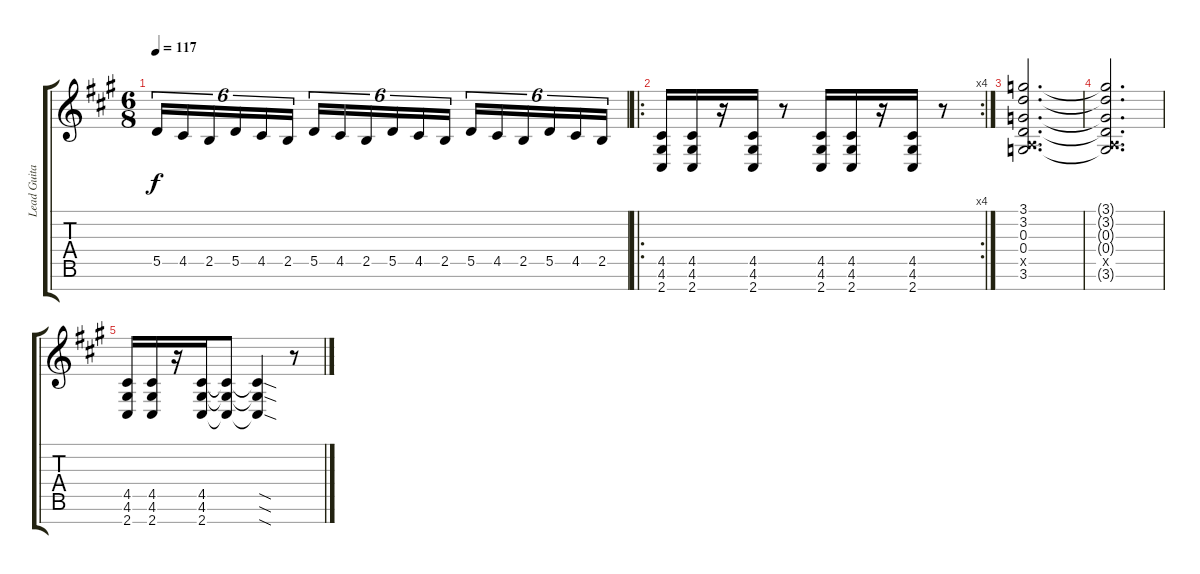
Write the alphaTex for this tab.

\track ("Lead Guitar 1" "Lead Guita") {instrument overdrivenguitar}
\staff {score tabs}
\tuning (E4 B3 G3 D3 A2 E2 B1) {hide}
\ts (6 8)
\tempo 117
\clef g2
\ks a
5.5.16{tu (6 4) dy f} 4.5.16{tu (6 4)} 2.5.16{tu (6 4)} 5.5.16{tu (6 4)} 4.5.16{tu (6 4)} 2.5.16{tu (6 4)} 5.5.16{tu (6 4)} 4.5.16{tu (6 4)} 2.5.16{tu (6 4)} 5.5.16{tu (6 4)} 4.5.16{tu (6 4)} 2.5.16{tu (6 4)} 5.5.16{tu (6 4)} 4.5.16{tu (6 4)} 2.5.16{tu (6 4)} 5.5.16{tu (6 4)} 4.5.16{tu (6 4)} 2.5.16{tu (6 4)} |
\ro
\rc 4
(4.5 4.6 2.7).16 (4.5 4.6 2.7).16 r.16 (4.5 4.6 2.7).16 r.8 (4.5 4.6 2.7).16 (4.5 4.6 2.7).16 r.16 (4.5 4.6 2.7).16 r.8 |
(3.1 3.2 0.3 0.4 0.5{x} 3.6).2{d} |
(3.1{t} 3.2{t} 0.3{t} 0.4{t} 0.5{x} 3.6{t}).2{d} |
(4.5 4.6 2.7).16 (4.5 4.6 2.7).16 r.16 (4.5 4.6 2.7).16 (4.5{t} 4.6{t} 2.7{t}).8 (4.5{sod t} 4.6{sod t} 2.7{sod t}).4 r.8
